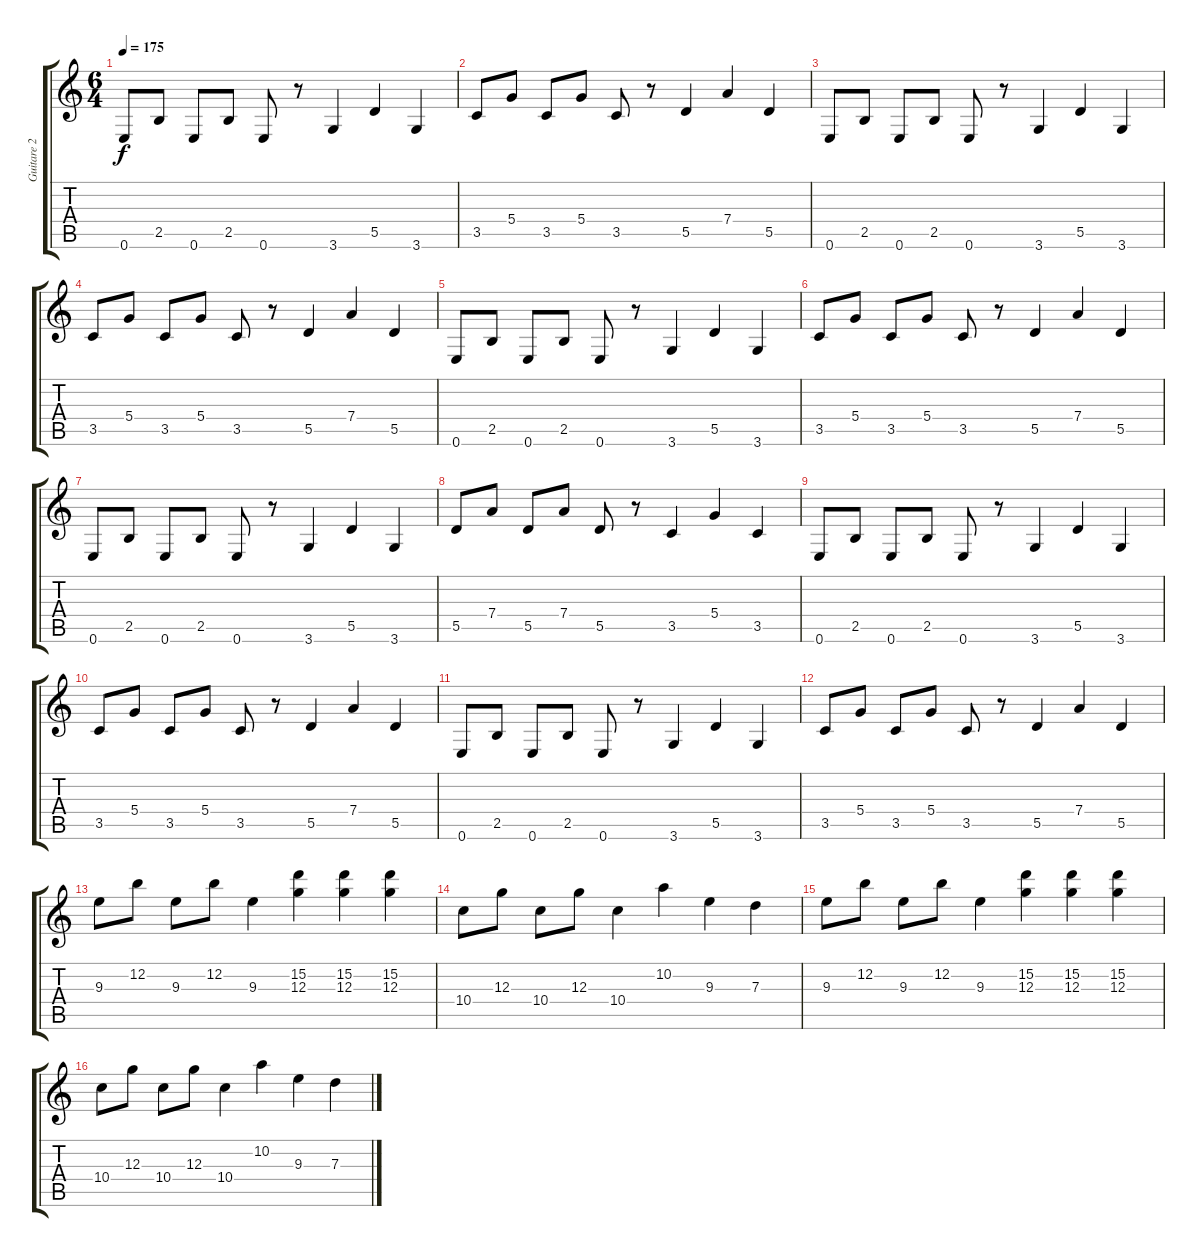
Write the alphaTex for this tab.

\track ("Guitare 2" "Guitare 2") {instrument distortionguitar}
\staff {score tabs}
\tuning (E4 B3 G3 D3 A2 E2) {hide}
\ts (6 4)
\tempo 175
\clef g2
\ks c
0.6.8{dy f instrument distortionguitar} 2.5.8 0.6.8 2.5.8 0.6.8 r.8 3.6.4 5.5.4 3.6.4 |
3.5.8 5.4.8 3.5.8 5.4.8 3.5.8 r.8 5.5.4 7.4.4 5.5.4 |
0.6.8 2.5.8 0.6.8 2.5.8 0.6.8 r.8 3.6.4 5.5.4 3.6.4 |
3.5.8 5.4.8 3.5.8 5.4.8 3.5.8 r.8 5.5.4 7.4.4 5.5.4 |
0.6.8 2.5.8 0.6.8 2.5.8 0.6.8 r.8 3.6.4 5.5.4 3.6.4 |
3.5.8 5.4.8 3.5.8 5.4.8 3.5.8 r.8 5.5.4 7.4.4 5.5.4 |
0.6.8 2.5.8 0.6.8 2.5.8 0.6.8 r.8 3.6.4 5.5.4 3.6.4 |
5.5.8 7.4.8 5.5.8 7.4.8 5.5.8 r.8 3.5.4 5.4.4 3.5.4 |
0.6.8 2.5.8 0.6.8 2.5.8 0.6.8 r.8 3.6.4 5.5.4 3.6.4 |
3.5.8 5.4.8 3.5.8 5.4.8 3.5.8 r.8 5.5.4 7.4.4 5.5.4 |
0.6.8 2.5.8 0.6.8 2.5.8 0.6.8 r.8 3.6.4 5.5.4 3.6.4 |
3.5.8 5.4.8 3.5.8 5.4.8 3.5.8 r.8 5.5.4 7.4.4 5.5.4 |
9.3.8{instrument acousticguitarnylon} 12.2.8 9.3.8 12.2.8 9.3.4 (15.2 12.3).4 (15.2 12.3).4 (15.2 12.3).4 |
10.4.8 12.3.8 10.4.8 12.3.8 10.4.4 10.2.4 9.3.4 7.3.4 |
9.3.8 12.2.8 9.3.8 12.2.8 9.3.4 (15.2 12.3).4 (15.2 12.3).4 (15.2 12.3).4 |
10.4.8 12.3.8 10.4.8 12.3.8 10.4.4 10.2.4 9.3.4 7.3.4
